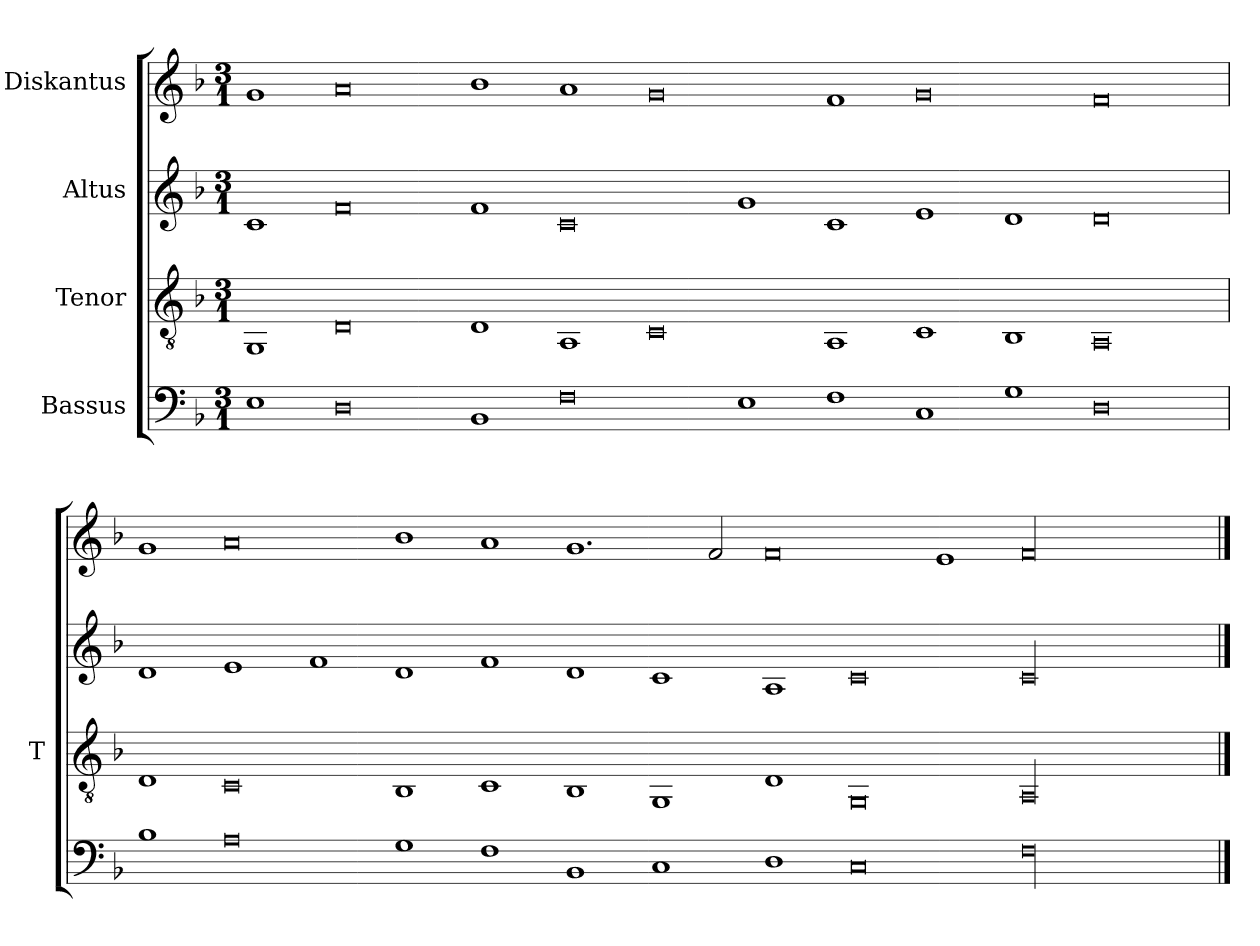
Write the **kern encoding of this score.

**kern	**kern	**kern	**kern
*part4	*part3	*part2	*part1
*staff4	*staff3	*staff2	*staff1
*I"Bassus	*I"Tenor	*I"Altus	*I"Diskantus
*	*I'T	*	*
*clefF4	*clefGv2	*clefG2	*clefG2
*k[b-]	*k[b-]	*k[b-]	*k[b-]
*M3/1	*M3/1	*M3/1	*M3/1
=	=	=	=
1E	1GG	1c	1g
0D	0D	0f	0a
1BB-	1D	1f	1b-
0F	1AA	0c	1a
.	0C	.	0g
1E	.	1g	.
1F	1AA	1c	1f
1C	1C	1e	0g
1G	1BB-	1d	.
0D	0AA	0d	0f
=	=	=	=
1B-	1D	1d	1g
0A	0C	1e	0a
.	.	1f	.
1G	1BB-	1d	1b-
1F	1C	1f	1a
1BB-	1BB-	1d	1.g
1C	1GG	1c	.
.	.	.	2f
1D	1D	1A	0f
0C	0GG	0c	.
.	.	.	1e
00F	00AA	00c	00f
==	==	==	==
*-	*-	*-	*-
